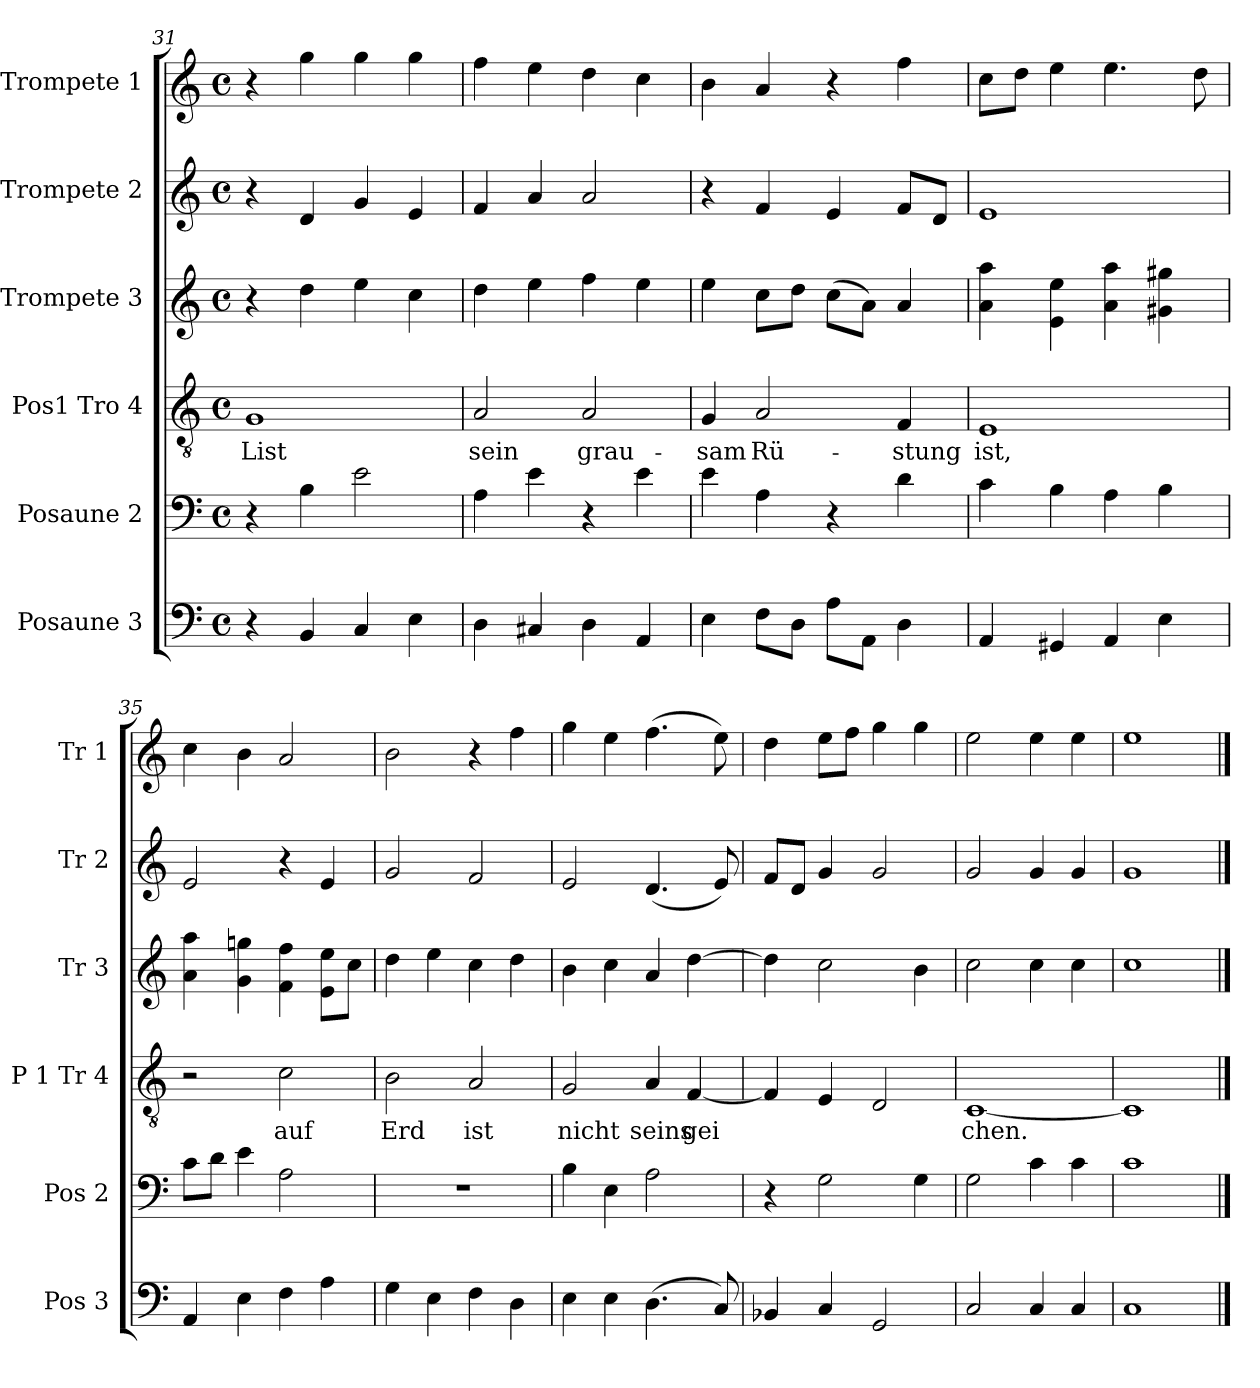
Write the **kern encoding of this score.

**kern	**kern	**kern	**text	**kern	**kern	**kern
*part6	*part5	*part4	*part4	*part3	*part2	*part1
*staff6	*staff5	*staff4	*staff4	*staff3	*staff2	*staff1
*I"Posaune 3	*I"Posaune 2	*I"Pos1 Tro 4	*	*I"Trompete 3	*I"Trompete 2	*I"Trompete 1
*I'Pos 3	*I'Pos 2	*I'P 1 Tr 4	*	*I'Tr 3	*I'Tr 2	*I'Tr 1
*clefF4	*clefF4	*clefGv2	*	*clefG2	*clefG2	*clefG2
*	*	*	*	*ITrd1c2	*ITrd1c2	*ITrd1c2
*k[]	*k[]	*k[]	*	*k[b-e-]	*k[b-e-]	*k[b-e-]
*M4/4	*M4/4	*M4/4	*	*M4/4	*M4/4	*M4/4
*met(c)	*met(c)	*met(c)	*	*met(c)	*met(c)	*met(c)
=31	=31	=31	=31	=31	=31	=31
4r	4r	1G	List	4r	4r	4r
4BB	4B	.	.	4cc	4c	4ff
4C	2e	.	.	4dd	4f	4ff
4E	.	.	.	4b-	4d	4ff
!!LO:LB:g=z
=32	=32	=32	=32	=32	=32	=32
4D	4A	2A	sein	4cc\	4e-	4ee-
4C#X	4e	.	.	4dd\	4g	4dd
4D	4r	2A	grau-	4ee-\	2g	4cc
4AA	4e	.	.	4dd\	.	4b-
=33	=33	=33	=33	=33	=33	=33
4E	4e	4G	sam	4dd\	4r	4a
8FL	4A	2A	Rü-	8b-\L	4e-	4g
8DJ	.	.	.	8cc\J	.	.
8AL	4r	.	.	(>8b-\L	4d	4r
8AAJ	.	.	.	8gJ)	.	.
4D	4d	4F	stung	4g	8e-L	4ee-
.	.	.	.	.	8cJ	.
=34	=34	=34	=34	=34	=34	=34
4AA	4c	1E	ist,	4g\ 4gg\	1d	8b-L
.	.	.	.	.	.	8ccJ
4GG#X	4B	.	.	4d\ 4dd\	.	4dd
4AA	4A	.	.	4g\ 4gg\	.	4.dd
4E	4B	.	.	4f#X\ 4ff#X\	.	.
.	.	.	.	.	.	8cc
=35	=35	=35	=35	=35	=35	=35
4AA	8cL	2r	.	4g\ 4gg\	2d	4b-
.	8dJ	.	.	.	.	.
4E	4e	.	.	4f\ 4ffn\	.	4a
4F	2A	2c	auf	4e-\ 4ee-\	4r	2g
4A	.	.	.	8d\ 8dd\L	4d	.
.	.	.	.	8b-\J	.	.
!!LO:LB:g=z
=36	=36	=36	=36	=36	=36	=36
4G	1r	2B	Erd	4cc	2f	2a
4E	.	.	.	4dd	.	.
4F	.	2A	ist	4b-	2e-	4r
4D	.	.	.	4cc	.	4ee-
=37	=37	=37	=37	=37	=37	=37
4E	4B	2G	nicht	4a	2d	4ff
4E	4E	.	.	4b-	.	4dd
(<4.D	2A	4A	seins	4g	(<4.c	(>4.ee-
.	.	[4F	gei	[4cc	.	.
8C)	.	.	.	.	8d)	8dd)
=38	=38	=38	=38	=38	=38	=38
4BB-X	4r	4F]	.	4cc]	8e-L	4cc
.	.	.	.	.	8cJ	.
4C	2G	4E	.	2b-	4f	8ddL
.	.	.	.	.	.	8ee-J
2GG	.	2D	.	.	2f	4ff
.	4G	.	.	4a	.	4ff
=39	=39	=39	=39	=39	=39	=39
2C	2G	[1C	chen.	2b-	2f	2dd
4C	4c	.	.	4b-	4f	4dd
4C	4c	.	.	4b-	4f	4dd
=40	=40	=40	=40	=40	=40	=40
1C	1c	1C]	.	1b-	1f	1dd
==	==	==	==	==	==	==
*-	*-	*-	*-	*-	*-	*-
